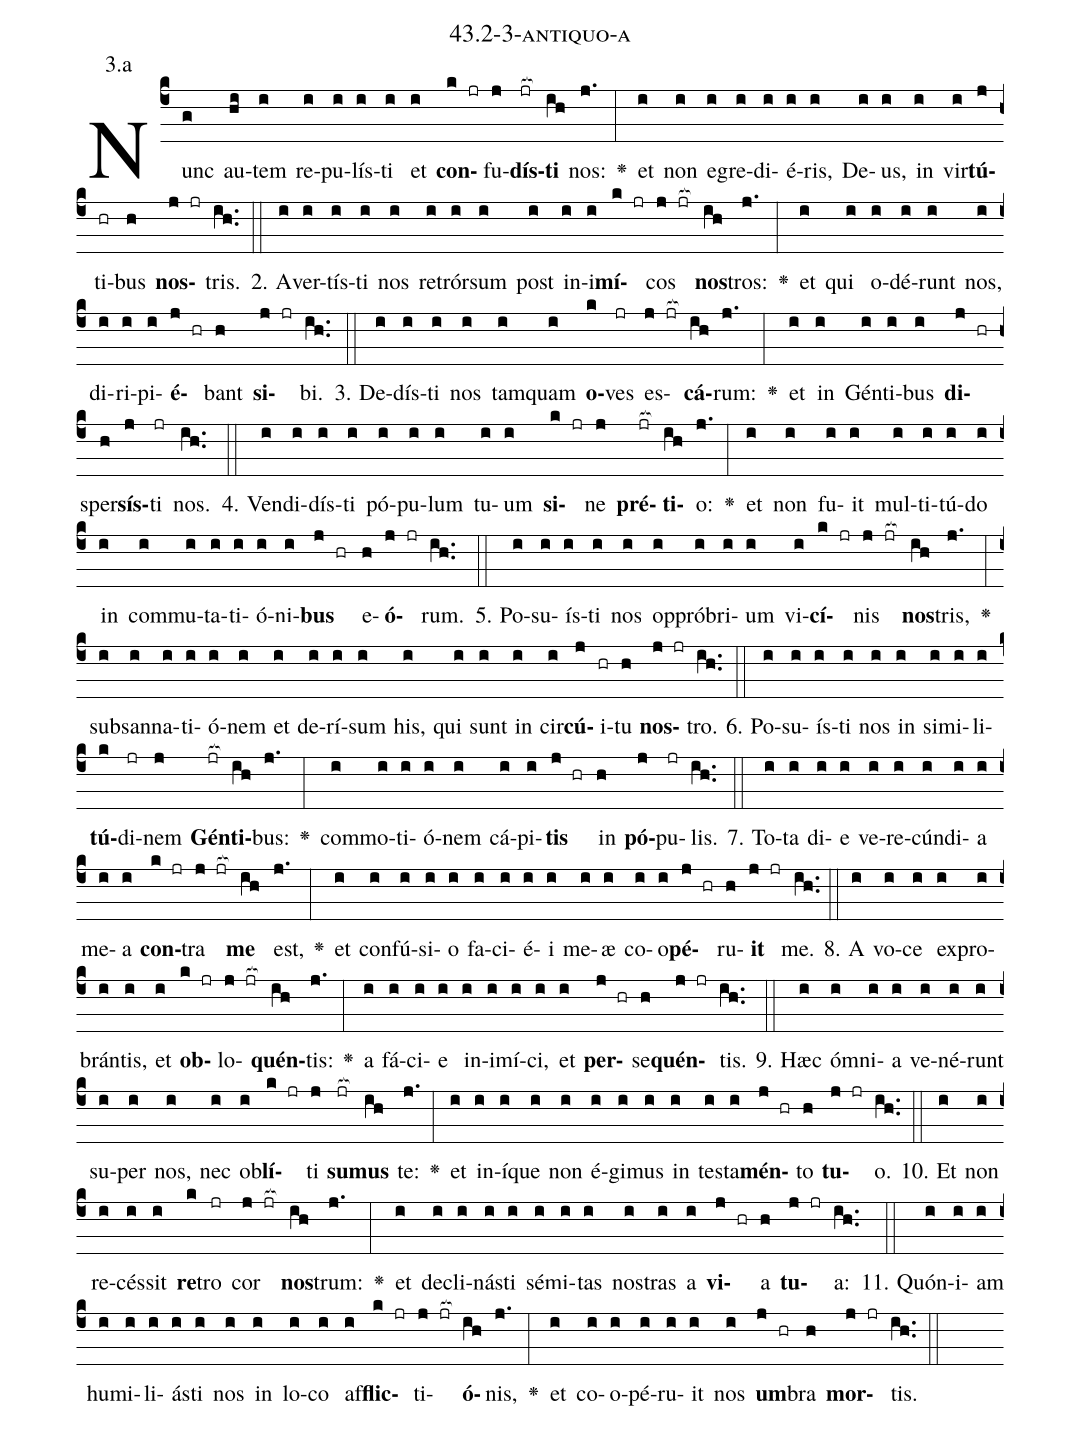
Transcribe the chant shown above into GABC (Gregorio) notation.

name: 43.2-3-antiquo-a;
annotation: 3.a;
%%
(c4)Nunc(g) au(hi)tem(i) re(i)pu(i)lís(i)ti(i) et(i) <b>con</b>(k jr)fu(j)<b>dís</b>(jr[ocb:1{])<b>ti</b>(ih[ocb:0}]) nos:(j.) <v>\greheightstar</v>(:) et(i) non(i) e(i)gre(i)di(i)é(i)ris,(i) De(i)us,(i) in(i) vir(i)<b>tú</b>(j)ti(hr)bus(h) <b>nos</b>(j jr)tris.(ih..) (::)
2. A(i)ver(i)tís(i)ti(i) nos(i) re(i)trór(i)sum(i) post(i) in(i)i(i)<b>mí</b>(k jr)cos(j jr[ocb:1{]) <b>nos</b>(ih[ocb:0}])tros:(j.) <v>\greheightstar</v>(:) et(i) qui(i) o(i)dé(i)runt(i) nos,(i) di(i)ri(i)pi(i)<b>é</b>(j hr)bant(h) <b>si</b>(j jr)bi.(ih..) (::)
3. De(i)dís(i)ti(i) nos(i) tam(i)quam(i) <b>o</b>(k)ves(jr) es(j jr[ocb:1{])<b>cá</b>(ih[ocb:0}])rum:(j.) <v>\greheightstar</v>(:) et(i) in(i) Gén(i)ti(i)bus(i) <b>di</b>(j hr)sper(h)<b>sís</b>(j)ti(jr) nos.(ih..) (::)
4. Ven(i)di(i)dís(i)ti(i) pó(i)pu(i)lum(i) tu(i)um(i) <b>si</b>(k jr)ne(j) <b>pré</b>(jr[ocb:1{])<b>ti</b>(ih[ocb:0}])o:(j.) <v>\greheightstar</v>(:) et(i) non(i) fu(i)it(i) mul(i)ti(i)tú(i)do(i) in(i) com(i)mu(i)ta(i)ti(i)ó(i)ni(i)<b>bus</b>(j hr) e(h)<b>ó</b>(j jr)rum.(ih..) (::)
5. Po(i)su(i)ís(i)ti(i) nos(i) op(i)pró(i)bri(i)um(i) vi(i)<b>cí</b>(k jr)nis(j jr[ocb:1{]) <b>nos</b>(ih[ocb:0}])tris,(j.) <v>\greheightstar</v>(:) sub(i)san(i)na(i)ti(i)ó(i)nem(i) et(i) de(i)rí(i)sum(i) his,(i) qui(i) sunt(i) in(i) cir(i)<b>cú</b>(j)i(hr)tu(h) <b>nos</b>(j jr)tro.(ih..) (::)
6. Po(i)su(i)ís(i)ti(i) nos(i) in(i) si(i)mi(i)li(i)<b>tú</b>(k)di(jr)nem(j) <b>Gén</b>(jr[ocb:1{])<b>ti</b>(ih[ocb:0}])bus:(j.) <v>\greheightstar</v>(:) com(i)mo(i)ti(i)ó(i)nem(i) cá(i)pi(i)<b>tis</b>(j hr) in(h) <b>pó</b>(j)pu(jr)lis.(ih..) (::)
7. To(i)ta(i) di(i)e(i) ve(i)re(i)cún(i)di(i)a(i) me(i)a(i) <b>con</b>(k jr)tra(j jr[ocb:1{]) <b>me</b>(ih[ocb:0}]) est,(j.) <v>\greheightstar</v>(:) et(i) con(i)fú(i)si(i)o(i) fa(i)ci(i)é(i)i(i) me(i)æ(i) co(i)o(i)<b>pé</b>(j hr)ru(h)<b>it</b>(j jr) me.(ih..) (::)
8. A(i) vo(i)ce(i) ex(i)pro(i)brán(i)tis,(i) et(i) <b>ob</b>(k jr)lo(j jr[ocb:1{])<b>quén</b>(ih[ocb:0}])tis:(j.) <v>\greheightstar</v>(:) a(i) fá(i)ci(i)e(i) in(i)i(i)mí(i)ci,(i) et(i) <b>per</b>(j hr)se(h)<b>quén</b>(j jr)tis.(ih..) (::)
9. Hæc(i) óm(i)ni(i)a(i) ve(i)né(i)runt(i) su(i)per(i) nos,(i) nec(i) ob(i)<b>lí</b>(k jr)ti(j) <b>su</b>(jr[ocb:1{])<b>mus</b>(ih[ocb:0}]) te:(j.) <v>\greheightstar</v>(:) et(i) in(i)í(i)que(i) non(i) é(i)gi(i)mus(i) in(i) tes(i)ta(i)<b>mén</b>(j hr)to(h) <b>tu</b>(j jr)o.(ih..) (::)
10. Et(i) non(i) re(i)cés(i)sit(i) <b>re</b>(k)tro(jr) cor(j jr[ocb:1{]) <b>nos</b>(ih[ocb:0}])trum:(j.) <v>\greheightstar</v>(:) et(i) de(i)cli(i)nás(i)ti(i) sé(i)mi(i)tas(i) nos(i)tras(i) a(i) <b>vi</b>(j hr)a(h) <b>tu</b>(j jr)a:(ih..) (::)
11. Quón(i)i(i)am(i) hu(i)mi(i)li(i)ás(i)ti(i) nos(i) in(i) lo(i)co(i) af(i)<b>flic</b>(k jr)ti(j jr[ocb:1{])<b>ó</b>(ih[ocb:0}])nis,(j.) <v>\greheightstar</v>(:) et(i) co(i)o(i)pé(i)ru(i)it(i) nos(i) <b>um</b>(j hr)bra(h) <b>mor</b>(j jr)tis.(ih..) (::)
